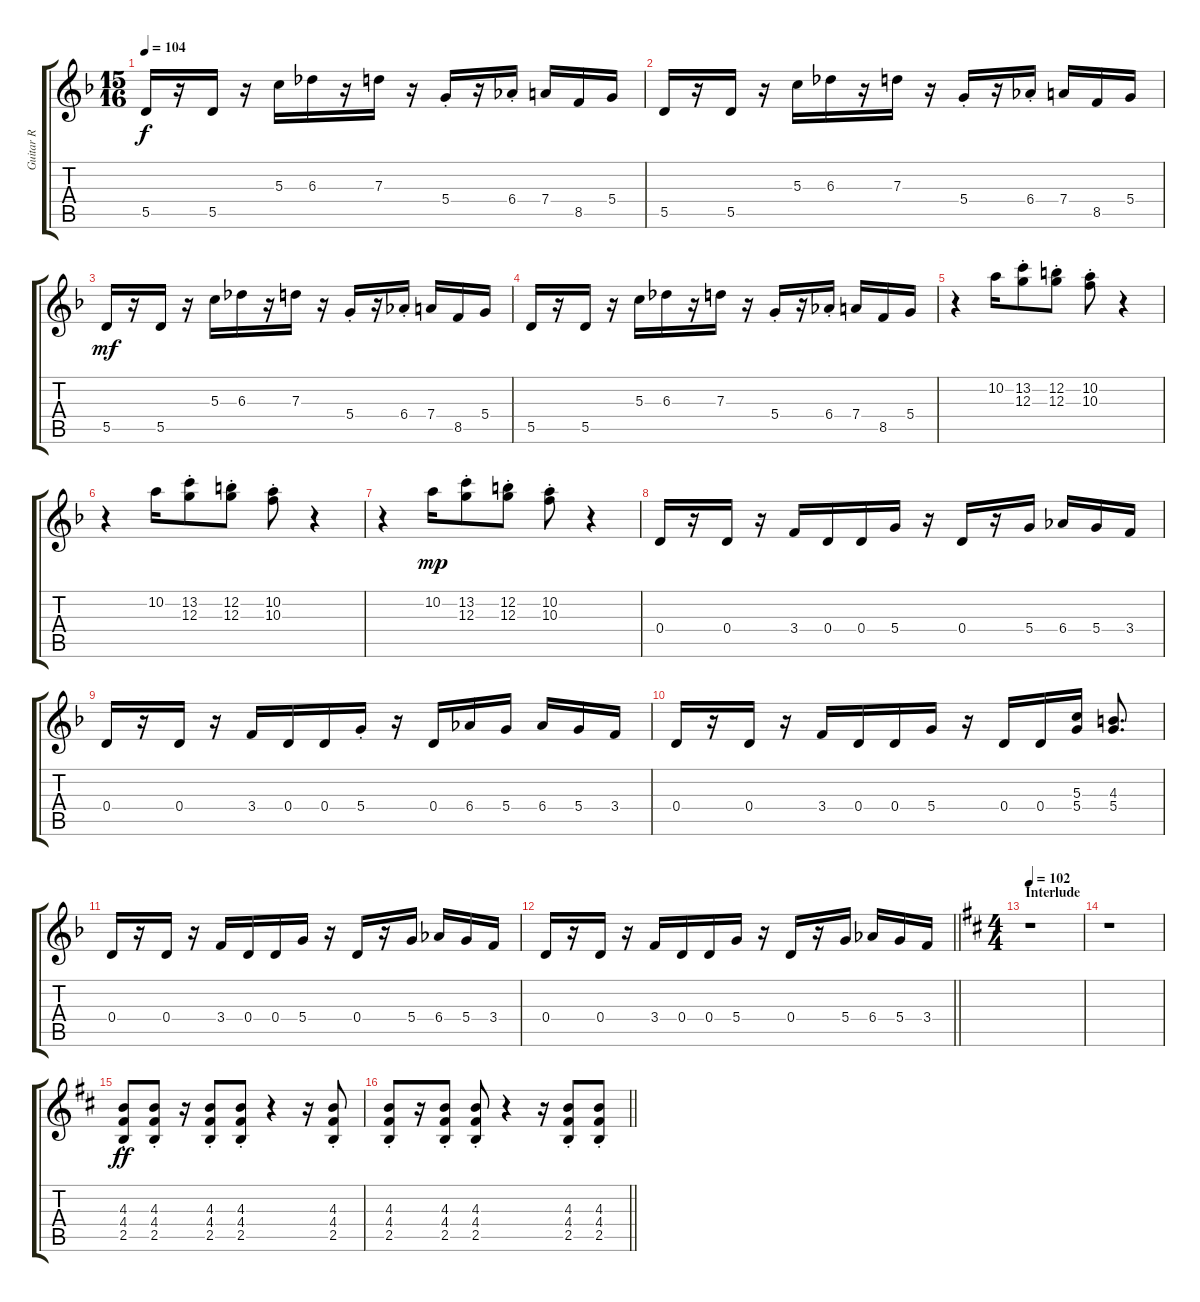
\track ("Guitar R" "Guitar R") {instrument distortionguitar}
\staff {score tabs}
\tuning (E4 B3 G3 D3 A2 D2) {hide}
\ts (15 16)
\tempo 104
\clef g2
\ks f
5.5.16{dy f} r.16 5.5.16 r.16 5.3.16 6.3.16 r.16 7.3.16 r.16 5.4{st}.16 r.16 6.4{st}.16 7.4.16 8.5.16 5.4.16 |
5.5.16 r.16 5.5.16 r.16 5.3.16 6.3.16 r.16 7.3.16 r.16 5.4{st}.16 r.16 6.4{st}.16 7.4.16 8.5.16 5.4.16 |
5.5.16{dy mf} r.16 5.5.16 r.16 5.3.16 6.3.16 r.16 7.3.16 r.16 5.4{st}.16 r.16 6.4{st}.16 7.4.16 8.5.16 5.4.16 |
5.5.16 r.16 5.5.16 r.16 5.3.16 6.3.16 r.16 7.3.16 r.16 5.4{st}.16 r.16 6.4{st}.16 7.4.16 8.5.16 5.4.16 |
r.4 10.2.16 (13.2{st} 12.3{st}).8 (12.2{st} 12.3{st}).8 (10.2{st} 10.3{st}).8 r.4 |
r.4 10.2.16 (13.2{st} 12.3{st}).8 (12.2{st} 12.3{st}).8 (10.2{st} 10.3{st}).8 r.4 |
r.4 10.2.16{dy mp} (13.2{st} 12.3{st}).8 (12.2{st} 12.3{st}).8 (10.2{st} 10.3{st}).8 r.4 |
0.4.16 r.16 0.4.16 r.16 3.4.16 0.4.16 0.4.16 5.4.16 r.16 0.4.16 r.16 5.4.16 6.4.16 5.4.16 3.4.16 |
0.4.16 r.16 0.4.16 r.16 3.4.16 0.4.16 0.4.16 5.4{st}.16 r.16 0.4.16 6.4.16 5.4.16 6.4.16 5.4.16 3.4.16 |
0.4.16 r.16 0.4.16 r.16 3.4.16 0.4.16 0.4.16 5.4.16 r.16 0.4.16 0.4.16 (5.3 5.4).16 (4.3 5.4).8{d} |
0.4.16 r.16 0.4.16 r.16 3.4.16 0.4.16 0.4.16 5.4.16 r.16 0.4.16 r.16 5.4.16 6.4.16 5.4.16 3.4.16 |
\barLineRight lightlight
0.4.16 r.16 0.4.16 r.16 3.4.16 0.4.16 0.4.16 5.4.16 r.16 0.4.16 r.16 5.4.16 6.4.16 5.4.16 3.4.16 |
\ts (4 4)
\section ("" "Interlude")
\tempo 102
\ks d
r.1 |
r.1 |
(4.3{st} 4.4{st} 2.5{st}).8{dy ff} (4.3{st} 4.4{st} 2.5{st}).8 r.16 (4.3{st} 4.4{st} 2.5{st}).8 (4.3{st} 4.4{st} 2.5{st}).8 r.4 r.16 (4.3{st} 4.4{st} 2.5{st}).8 |
\barLineRight lightlight
(4.3{st} 4.4{st} 2.5{st}).8 r.16 (4.3{st} 4.4{st} 2.5{st}).8 (4.3{st} 4.4{st} 2.5{st}).8 r.4 r.16 (4.3{st} 4.4{st} 2.5{st}).8 (4.3{st} 4.4{st} 2.5{st}).8
